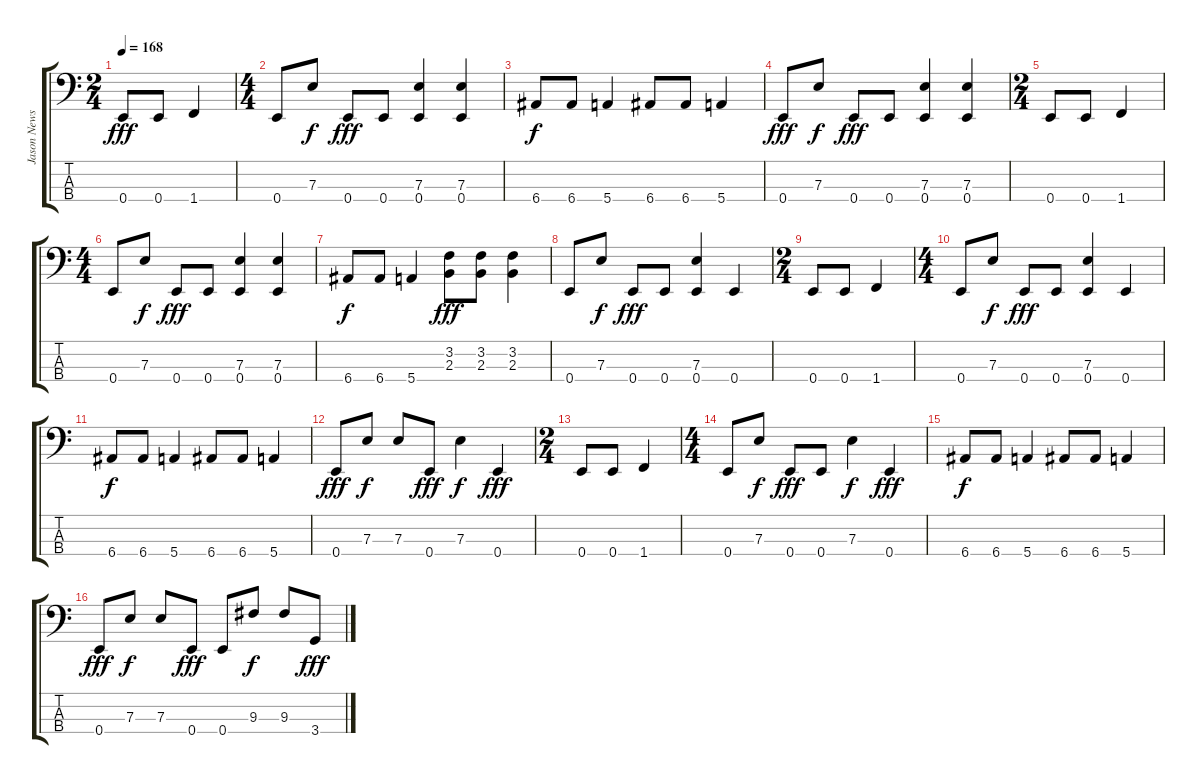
\track ("Jason Newsted/Cliff Burton Bass" "Jason News") {instrument electricbasspick}
\staff {score tabs}
\tuning (G2 D2 A1 E1) {hide}
\ts (2 4)
\tempo 168
\clef f4
\ks c
0.4.8{dy fff} 0.4.8 1.4.4 |
\ts (4 4)
0.4.8 7.3.8{dy f} 0.4.8{dy fff} 0.4.8 (7.3 0.4).4 (7.3 0.4).4 |
6.4.8{dy f} 6.4.8 5.4.4 6.4.8 6.4.8 5.4.4 |
0.4.8{dy fff} 7.3.8{dy f} 0.4.8{dy fff} 0.4.8 (7.3 0.4).4 (7.3 0.4).4 |
\ts (2 4)
0.4.8 0.4.8 1.4.4 |
\ts (4 4)
0.4.8 7.3.8{dy f} 0.4.8{dy fff} 0.4.8 (7.3 0.4).4 (7.3 0.4).4 |
6.4.8{dy f} 6.4.8 5.4.4 (3.2 2.3).8{dy fff} (3.2 2.3).8 (3.2 2.3).4 |
0.4.8 7.3.8{dy f} 0.4.8{dy fff} 0.4.8 (7.3 0.4).4 0.4.4 |
\ts (2 4)
0.4.8 0.4.8 1.4.4 |
\ts (4 4)
0.4.8 7.3.8{dy f} 0.4.8{dy fff} 0.4.8 (7.3 0.4).4 0.4.4 |
6.4.8{dy f} 6.4.8 5.4.4 6.4.8 6.4.8 5.4.4 |
0.4.8{dy fff} 7.3.8{dy f} 7.3.8 0.4.8{dy fff} 7.3.4{dy f} 0.4.4{dy fff} |
\ts (2 4)
0.4.8 0.4.8 1.4.4 |
\ts (4 4)
0.4.8 7.3.8{dy f} 0.4.8{dy fff} 0.4.8 7.3.4{dy f} 0.4.4{dy fff} |
6.4.8{dy f} 6.4.8 5.4.4 6.4.8 6.4.8 5.4.4 |
0.4.8{dy fff} 7.3.8{dy f} 7.3.8 0.4.8{dy fff} 0.4.8 9.3.8{dy f} 9.3.8 3.4.8{dy fff}
